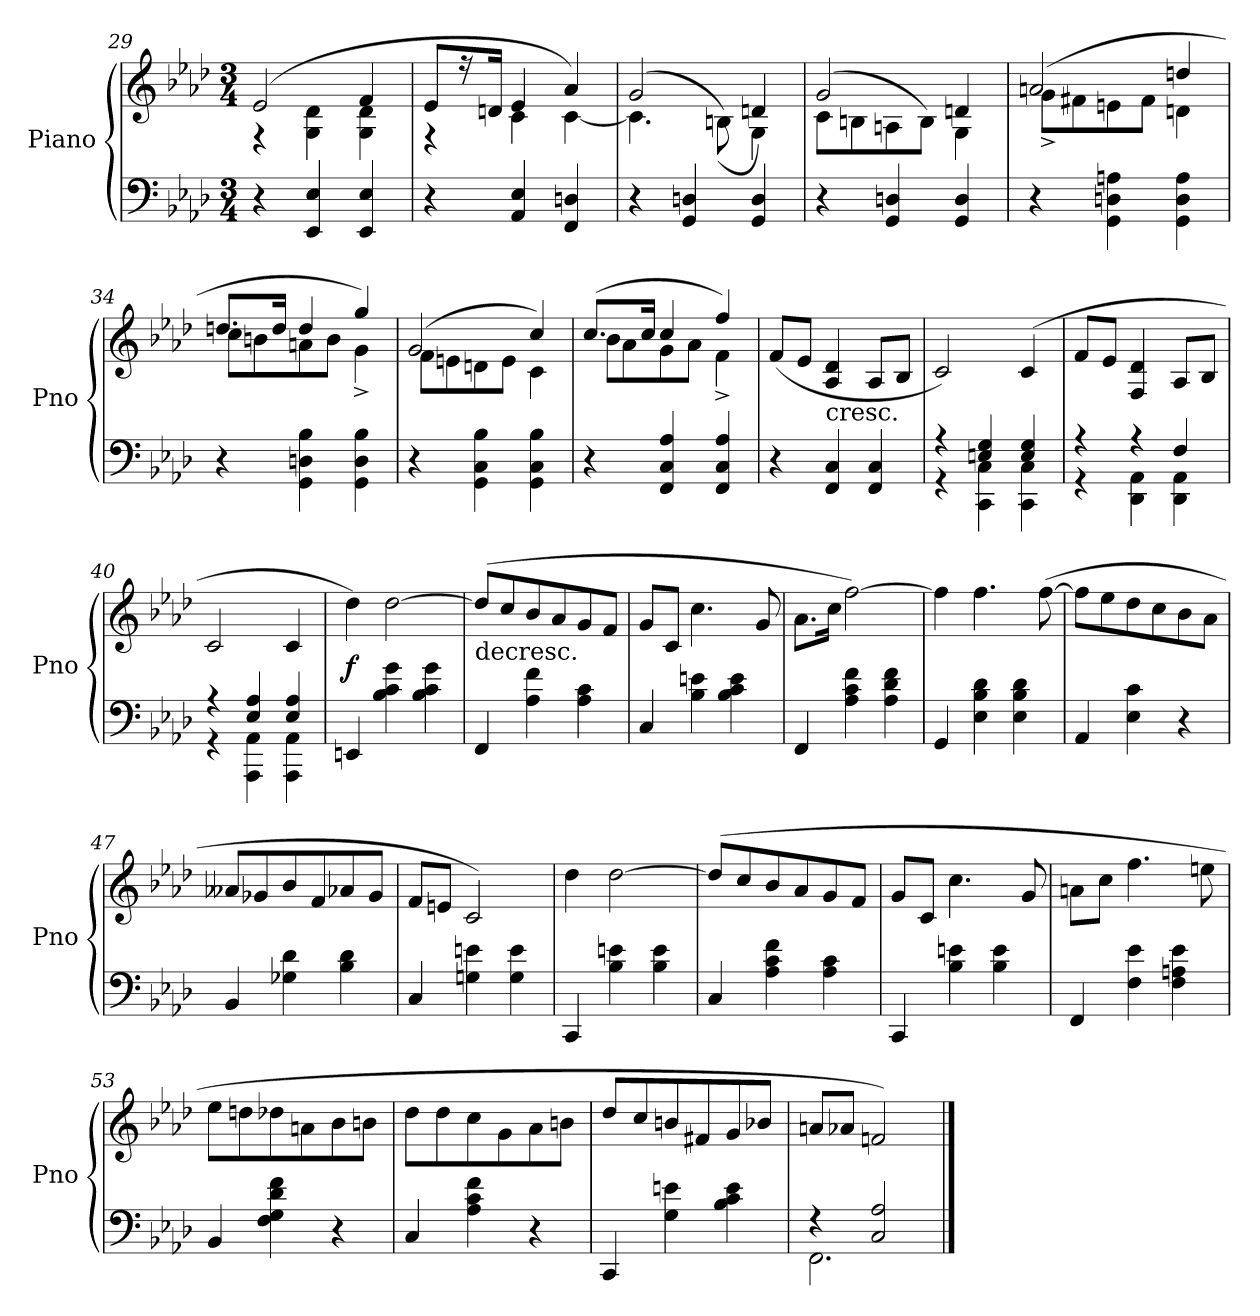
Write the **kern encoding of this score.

**kern	**kern	**dynam
*part1	*part1	*part1
*staff2	*staff1	*staff1/2
*I"Piano	*	*
*I'Pno	*	*
*clefF4	*clefG2	*
*k[b-e-a-d-]	*k[b-e-a-d-]	*
*f:	*f:	*
*M3/4	*M3/4	*
=29	=29	=29
*	*^	*
4r	(2e-/	4r	.
4EE-/ 4E-/	.	4G\ 4d-\	.
4EE-/ 4E-/	4f/	4G\ 4d-\	.
=30	=30	=30	=30
4r	8e-/L	4r	.
.	16r	.	.
.	16dn/Jk	.	.
4AA-/ 4E-/	4e-/	4c\	.
4FF/ 4Dn/	4a-/)	[4c\	.
=31	=31	=31	=31
4r	(2g/	4.c\]	.
4GG/ 4Dn/	.	.	.
.	.	(8Bn\)	.
4GG/ 4D/	4dn/)	4G\	.
=32	=32	=32	=32
4r	(2g/	8c\L	.
.	.	8Bn\	.
4GG/ 4Dn/	.	8An\	.
.	.	8B\J)	.
4GG/ 4D/	4dn/	4G\	.
=33	=33	=33	=33
4r	(2an/	8g^\L	.
.	.	8f#X\	.
4GG\ 4Dn\ 4An\	.	8en\	.
.	.	8f#\J	.
4GG\ 4D\ 4A\	4ddn/	4dn\	.
=34	=34	=34	=34
4r	8.ddn/L	8cc\L	.
.	.	8bn\	.
.	16dd/Jk	.	.
4GG\ 4Dn\ 4B-\	4dd/	8an\	.
.	.	8b\J	.
4GG\ 4D\ 4B-\	4gg/)	4g^\	.
=35	=35	=35	=35
4r	(2g/	8f\L	.
.	.	8en\	.
4GG\ 4C\ 4B-\	.	8dn\	.
.	.	8e\J	.
4GG\ 4C\ 4B-\	4cc/)	4c\	.
=36	=36	=36	=36
4r	(8.cc/L	8b-\L	.
.	.	8a-\	.
.	16cc/Jk	.	.
4FF/ 4C/ 4A-/	4cc/	8g\	.
.	.	8a-\J	.
4FF/ 4C/ 4A-/	4ff/)	4f^\	.
*	*v	*v	*
=37	=37	=37
4r	(8f/L	.
.	8e-/J	.
!	!LO:TX:c:t=cresc.	!
4FF/ 4C/	4A-/ 4d-/	.
4FF/ 4C/	8A-/L	.
.	8B-/J	.
=38	=38	=38
*^	*	*
4r	4r	2c/)	.
4En/ 4G/	4CC\ 4C\	.	.
4E/ 4G/	4CC\ 4C\	(4c/	.
=39	=39	=39	=39
4r	4r	8f/L	.
.	.	8e-/J	.
4r	4DD-\ 4AA-\	4F/ 4d-/	.
4F/	4DD-\ 4AA-\	8A-/L	.
.	.	8B-/J	.
=40	=40	=40	=40
4r	4r	2c/	.
4E-/ 4A-/	4AAA-\ 4AA-\	.	.
4E-/ 4A-/	4AAA-\ 4AA-\	4c/	.
*v	*v	*	*
=41	=41	=41
4EEn/	4dd-\)	f
4B-\ 4c\ 4g\	[2dd-\	.
4B-\ 4c\ 4g\	.	.
=42	=42	=42
!	!LO:TX:c:t=decresc.	!
4FF/	(8dd-/L]	.
.	8cc/	.
4A-\ 4f\	8b-/	.
.	8a-/	.
4A-\ 4c\	8g/	.
.	8f/J	.
=43	=43	=43
4C/	8g/L	.
.	8c/J	.
4B-\ 4en\	4.cc\	.
4B-\ 4c\ 4e\	.	.
.	8g/	.
=44	=44	=44
4FF/	8.a-\L	.
.	16cc\Jk	.
4A-\ 4c\ 4f\	[2ff\)	.
4A-\ 4d-\ 4f\	.	.
=45	=45	=45
4GG/	4ff\]	.
4E-\ 4B-\ 4d-\	4.ff\	.
4E-\ 4B-\ 4d-\	.	.
.	([8ff\	.
=46	=46	=46
4AA-/	8ff\L]	.
.	8ee-\	.
4E-\ 4c\	8dd-\	.
.	8cc\	.
4r	8b-\	.
.	8a-\J	.
=47	=47	=47
4BB-/	8a--X/L	.
.	8g-X/	.
4G-X\ 4d-\	8b-/	.
.	8f/	.
4B-\ 4d-\	8a-X/	.
.	8g-/J	.
=48	=48	=48
4C/	8f/L	.
.	8en/J	.
4Gn\ 4en\	2c/)	.
4G\ 4e\	.	.
=49	=49	=49
4CC/	4dd-\	.
4B-\ 4en\	[2dd-\	.
4B-\ 4e\	.	.
=50	=50	=50
4C/	(8dd-/L]	.
.	8cc/	.
4A-\ 4c\ 4f\	8b-/	.
.	8a-/	.
4A-\ 4c\	8g/	.
.	8f/J	.
=51	=51	=51
4CC/	8g/L	.
.	8c/J	.
4B-\ 4en\	4.cc\	.
4B-\ 4e\	.	.
.	8g/	.
=52	=52	=52
4FF/	8an\L	.
.	8cc\J	.
4F\ 4e-\	4.ff\	.
4F\ 4An\ 4e-\	.	.
.	8een\	.
=53	=53	=53
4BB-/	8ee-\L	.
.	8ddn\	.
4F\ 4G\ 4d-\ 4f\	8dd-X\	.
.	8an\	.
4r	8b-\	.
.	8bn\J	.
=54	=54	=54
4C/	8dd-\L	.
.	8dd-\	.
4A-\ 4c\ 4f\	8cc\	.
.	8g\	.
4r	8a-\	.
.	8bn\J	.
=55	=55	=55
4CC/	8dd-/L	.
.	8cc/	.
4G\ 4en\	8bn/	.
.	8f#X/	.
4B-\ 4c\ 4e\	8g/	.
.	8b-X/J	.
=56	=56	=56
*^	*	*
4r	2.FF\	8an/L	.
.	.	8a-X/J	.
2C/ 2A-/	.	2fn/)	.
*v	*v	*	*
==	==	==
*-	*-	*-
